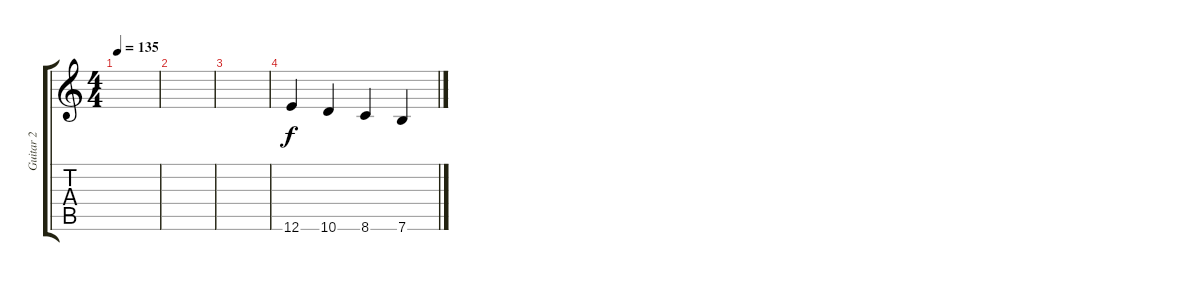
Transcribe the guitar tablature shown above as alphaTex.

\track ("Guitar 2" "Guitar 2") {instrument electricguitarjazz}
\staff {score tabs}
\tuning (E4 B3 G3 D3 A2 E2) {hide}
\ts (4 4)
\tempo 135
\clef g2
\ks c
|
|
|
12.6.4 10.6.4 8.6.4 7.6.4
